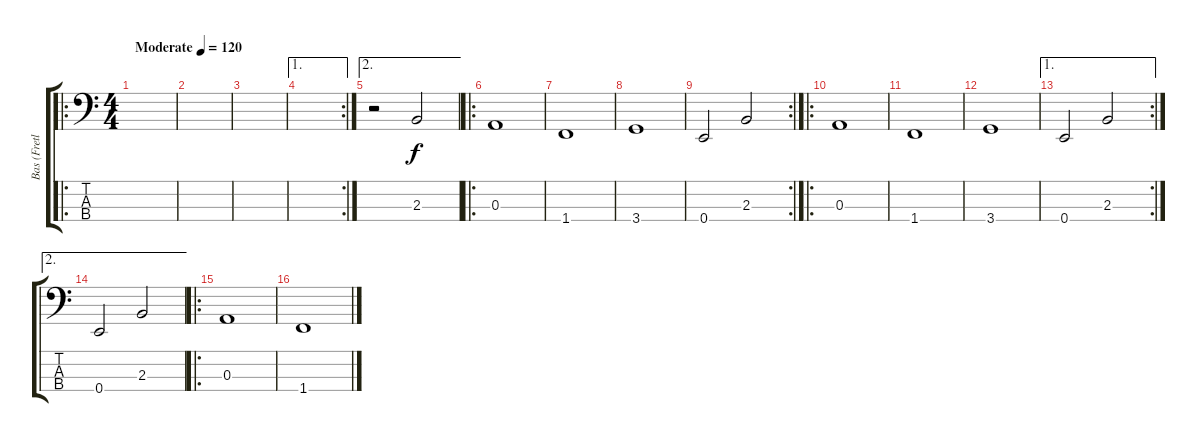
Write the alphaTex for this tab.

\track ("Bas (Fretless)" "Bas (Fretl") {instrument fretlessbass}
\staff {score tabs}
\tuning (G2 D2 A1 E1) {hide}
\ro
\ts (4 4)
\tempo (120 "Moderate")
\clef f4
\ks c
|
|
|
\ae 1
\rc 2
|
\ae 2
r.2 2.3.2 |
\ro
0.3.1 |
1.4.1 |
3.4.1 |
\rc 2
0.4.2 2.3.2 |
\ro
0.3.1 |
1.4.1 |
3.4.1 |
\ae 1
\rc 2
0.4.2 2.3.2 |
\ae 2
0.4.2 2.3.2 |
\ro
0.3.1 |
1.4.1
